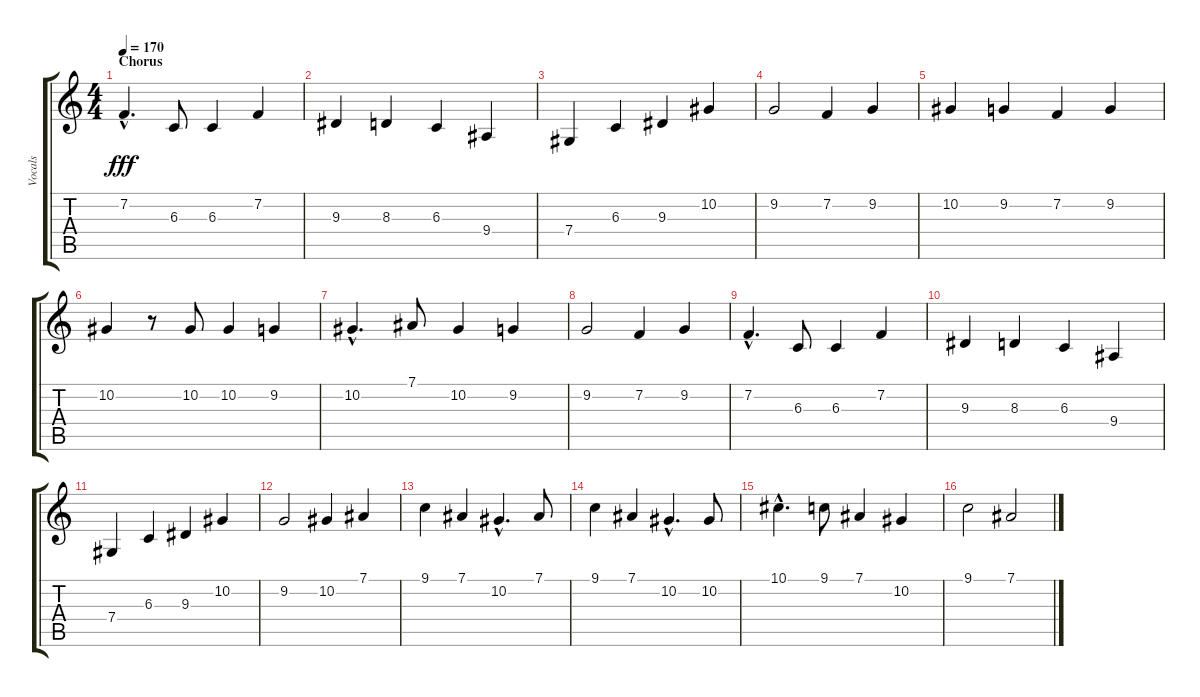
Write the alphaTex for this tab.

\track ("Vocals" "Vocals") {instrument lead3calliope}
\staff {score tabs}
\tuning (Eb4 Bb3 Gb3 Db3 Ab2 Eb2) {hide}
\ts (4 4)
\section ("" "Chorus")
\tempo 170
\clef g2
\ks c
7.2{hac}.4{d dy fff} 6.3.8 6.3.4 7.2.4 |
9.3.4 8.3.4 6.3.4 9.4.4 |
7.4.4 6.3.4 9.3.4 10.2.4 |
9.2.2 7.2.4 9.2.4 |
10.2.4 9.2.4 7.2.4 9.2.4 |
10.2.4 r.8 10.2.8 10.2.4 9.2.4 |
10.2{hac}.4{d} 7.1.8 10.2.4 9.2.4 |
9.2.2 7.2.4 9.2.4 |
7.2{hac}.4{d} 6.3.8 6.3.4 7.2.4 |
9.3.4 8.3.4 6.3.4 9.4.4 |
7.4.4 6.3.4 9.3.4 10.2.4 |
9.2.2 10.2.4 7.1.4 |
9.1.4 7.1.4 10.2{hac}.4{d} 7.1.8 |
9.1.4 7.1.4 10.2{hac}.4{d} 10.2.8 |
10.1{hac}.4{d} 9.1.8 7.1.4 10.2.4 |
9.1.2 7.1.2
